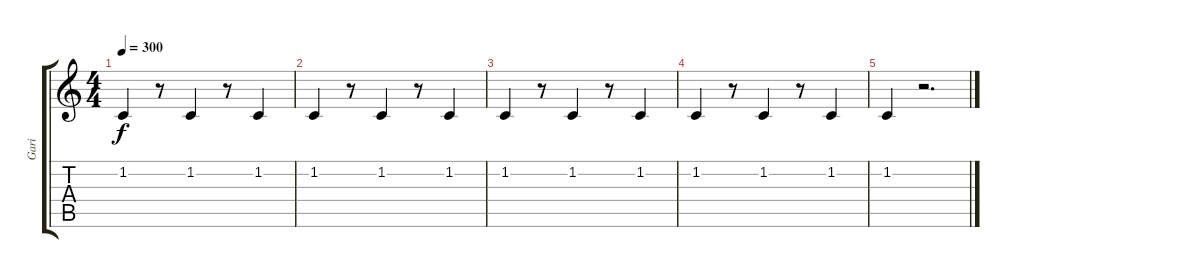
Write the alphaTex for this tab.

\track ("Gari" "Gari") {instrument trombone}
\staff {score tabs}
\tuning (E4 B3 G3 D3 A2 E2) {hide}
\ts (4 4)
\tempo 300
\clef g2
\ks c
1.2.4{dy f} r.8 1.2.4 r.8 1.2.4 |
1.2.4 r.8 1.2.4 r.8 1.2.4 |
1.2.4 r.8 1.2.4 r.8 1.2.4 |
1.2.4 r.8 1.2.4 r.8 1.2.4 |
1.2.4 r.2{d}
